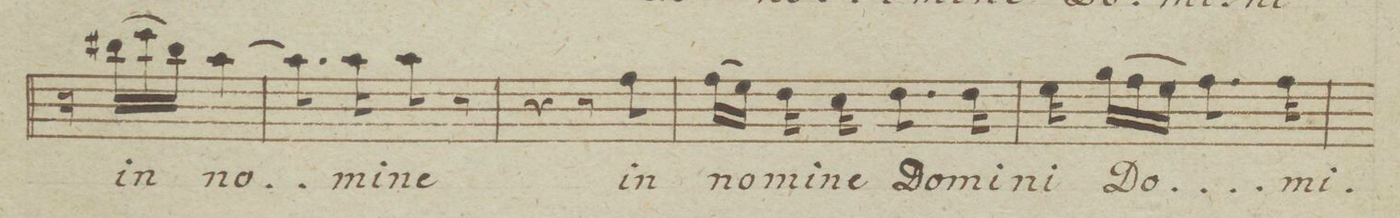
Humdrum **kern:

**kern	**text	**dynam
*I"Alto.	*	*
*clefC3	*	*
*k[f#]	*	*
*met(c)	*	*
*M2/4	*	*
16r	.	.
(16cc#X\LL	in	.
16dd\	.	.
16cc#\JJ)	.	.
[4b\	no-	.
=116	=116	=116
8.b\]	.	.
16b\	-mi-	.
8b\	-ne	.
8r	.	.
=117	=117	=117
4r	.	.
8r	.	.
8g\	in	.
=118	=118	=118
(16g\LL	no-	.
16f#\JJ)	.	.
16e\	-mi-	.
16d\	-ne	.
8.e\	Do-	.
16e\	-mi-	.
=119	=119	=119
16f#\	-ni	.
(16a\LL	Do-	.
16g\	.	.
16f#\JJ)	.	.
8.g\	.	.
16g\	-mi-	.
=120	=120	=120
*-	*-	*-
